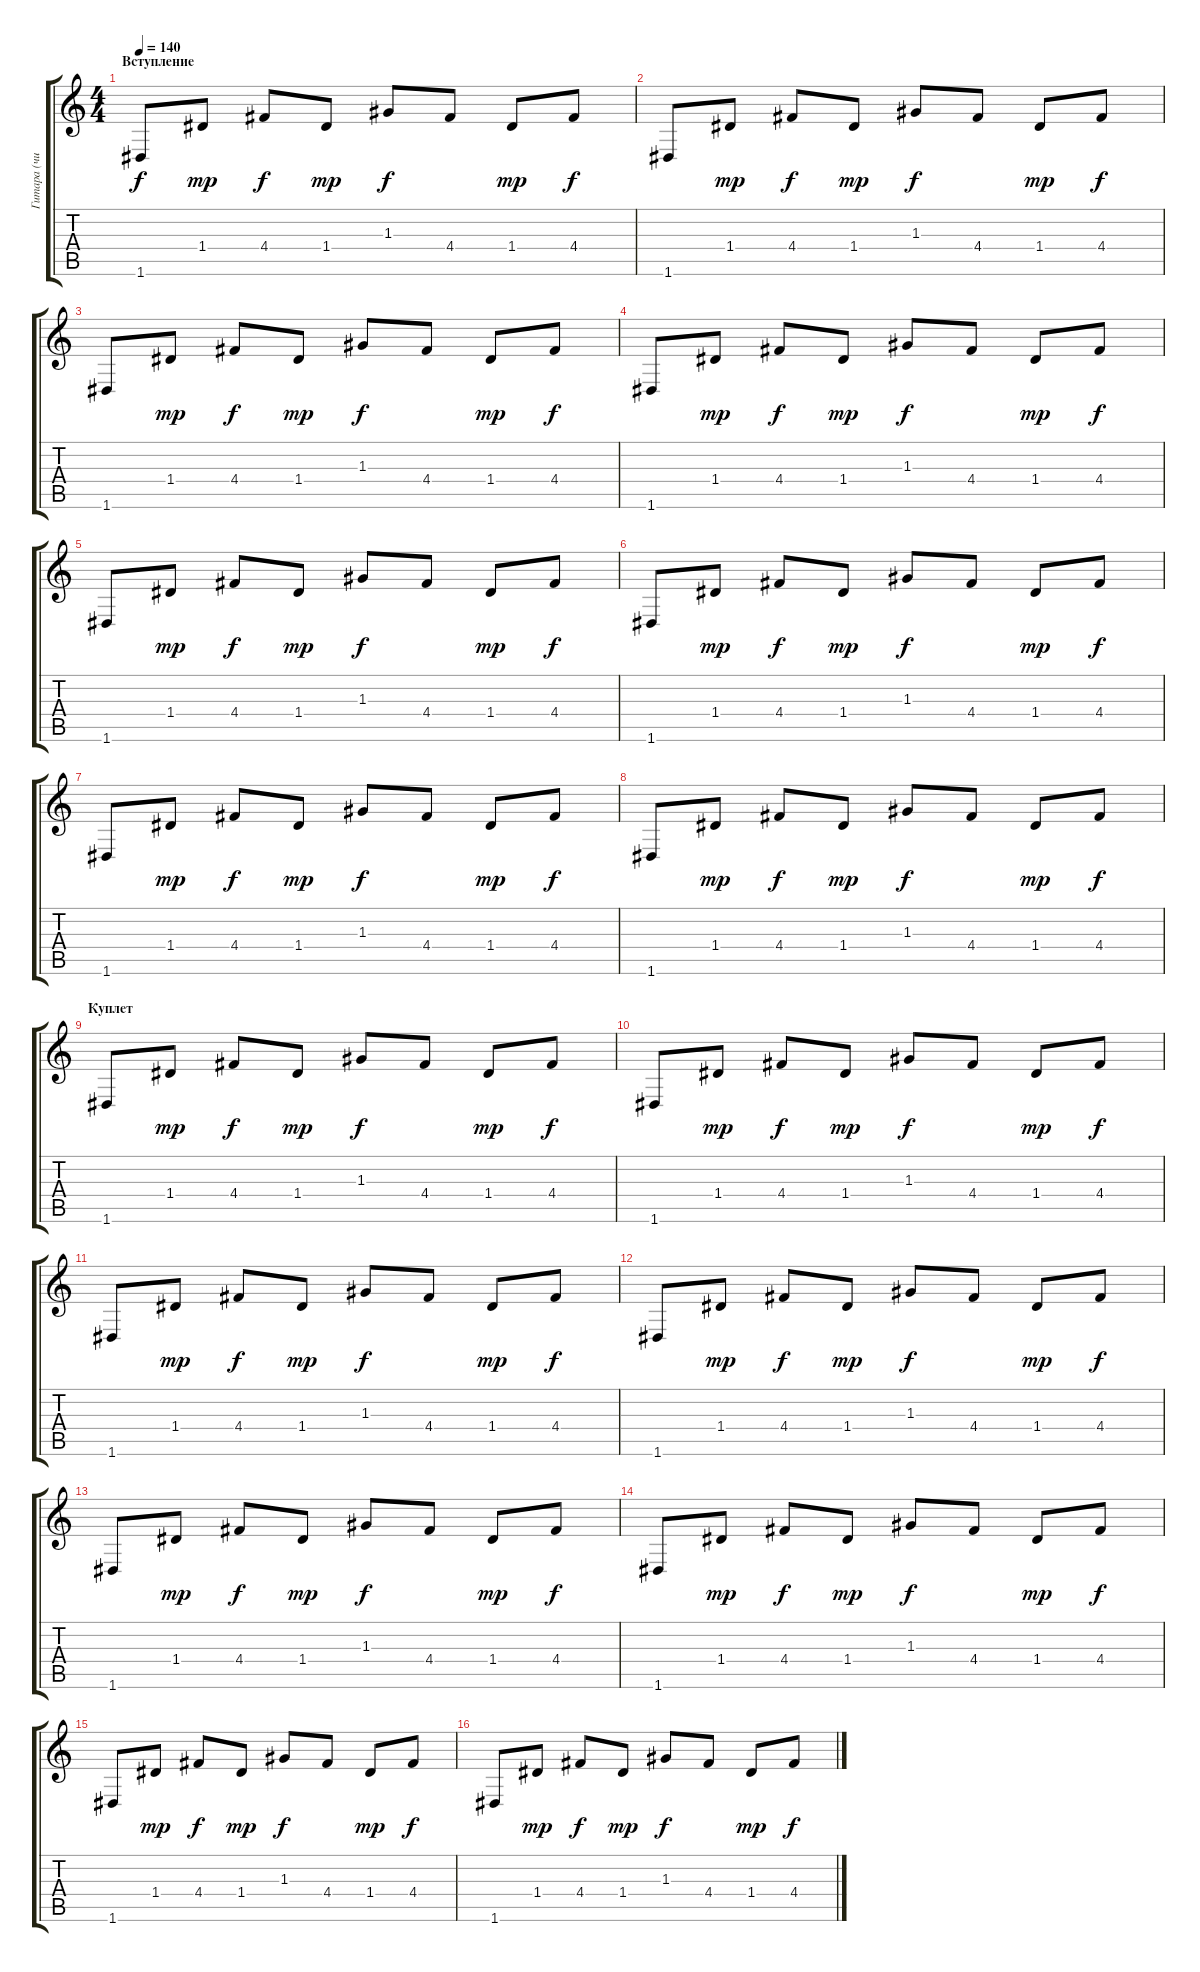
\track ("Гитара (чистый звук)" "Гитара (чи") {instrument acousticguitarnylon}
\staff {score tabs}
\tuning (E4 B3 G3 D3 A2 D2) {hide}
\ts (4 4)
\section ("" "Вступление")
\tempo 140
\clef g2
\ks c
1.6.8{dy f instrument acousticguitarnylon} 1.4.8{dy mp} 4.4.8{dy f} 1.4.8{dy mp} 1.3.8{dy f} 4.4.8 1.4.8{dy mp} 4.4.8{dy f} |
1.6.8 1.4.8{dy mp} 4.4.8{dy f} 1.4.8{dy mp} 1.3.8{dy f} 4.4.8 1.4.8{dy mp} 4.4.8{dy f} |
1.6.8 1.4.8{dy mp} 4.4.8{dy f} 1.4.8{dy mp} 1.3.8{dy f} 4.4.8 1.4.8{dy mp} 4.4.8{dy f} |
1.6.8 1.4.8{dy mp} 4.4.8{dy f} 1.4.8{dy mp} 1.3.8{dy f} 4.4.8 1.4.8{dy mp} 4.4.8{dy f} |
1.6.8 1.4.8{dy mp} 4.4.8{dy f} 1.4.8{dy mp} 1.3.8{dy f} 4.4.8 1.4.8{dy mp} 4.4.8{dy f} |
1.6.8 1.4.8{dy mp} 4.4.8{dy f} 1.4.8{dy mp} 1.3.8{dy f} 4.4.8 1.4.8{dy mp} 4.4.8{dy f} |
1.6.8 1.4.8{dy mp} 4.4.8{dy f} 1.4.8{dy mp} 1.3.8{dy f} 4.4.8 1.4.8{dy mp} 4.4.8{dy f} |
1.6.8 1.4.8{dy mp} 4.4.8{dy f} 1.4.8{dy mp} 1.3.8{dy f} 4.4.8 1.4.8{dy mp} 4.4.8{dy f} |
\section ("" "Куплет")
1.6.8 1.4.8{dy mp} 4.4.8{dy f} 1.4.8{dy mp} 1.3.8{dy f} 4.4.8 1.4.8{dy mp} 4.4.8{dy f} |
1.6.8 1.4.8{dy mp} 4.4.8{dy f} 1.4.8{dy mp} 1.3.8{dy f} 4.4.8 1.4.8{dy mp} 4.4.8{dy f} |
1.6.8 1.4.8{dy mp} 4.4.8{dy f} 1.4.8{dy mp} 1.3.8{dy f} 4.4.8 1.4.8{dy mp} 4.4.8{dy f} |
1.6.8 1.4.8{dy mp} 4.4.8{dy f} 1.4.8{dy mp} 1.3.8{dy f} 4.4.8 1.4.8{dy mp} 4.4.8{dy f} |
1.6.8 1.4.8{dy mp} 4.4.8{dy f} 1.4.8{dy mp} 1.3.8{dy f} 4.4.8 1.4.8{dy mp} 4.4.8{dy f} |
1.6.8 1.4.8{dy mp} 4.4.8{dy f} 1.4.8{dy mp} 1.3.8{dy f} 4.4.8 1.4.8{dy mp} 4.4.8{dy f} |
1.6.8 1.4.8{dy mp} 4.4.8{dy f} 1.4.8{dy mp} 1.3.8{dy f} 4.4.8 1.4.8{dy mp} 4.4.8{dy f} |
1.6.8 1.4.8{dy mp} 4.4.8{dy f} 1.4.8{dy mp} 1.3.8{dy f} 4.4.8 1.4.8{dy mp} 4.4.8{dy f}
